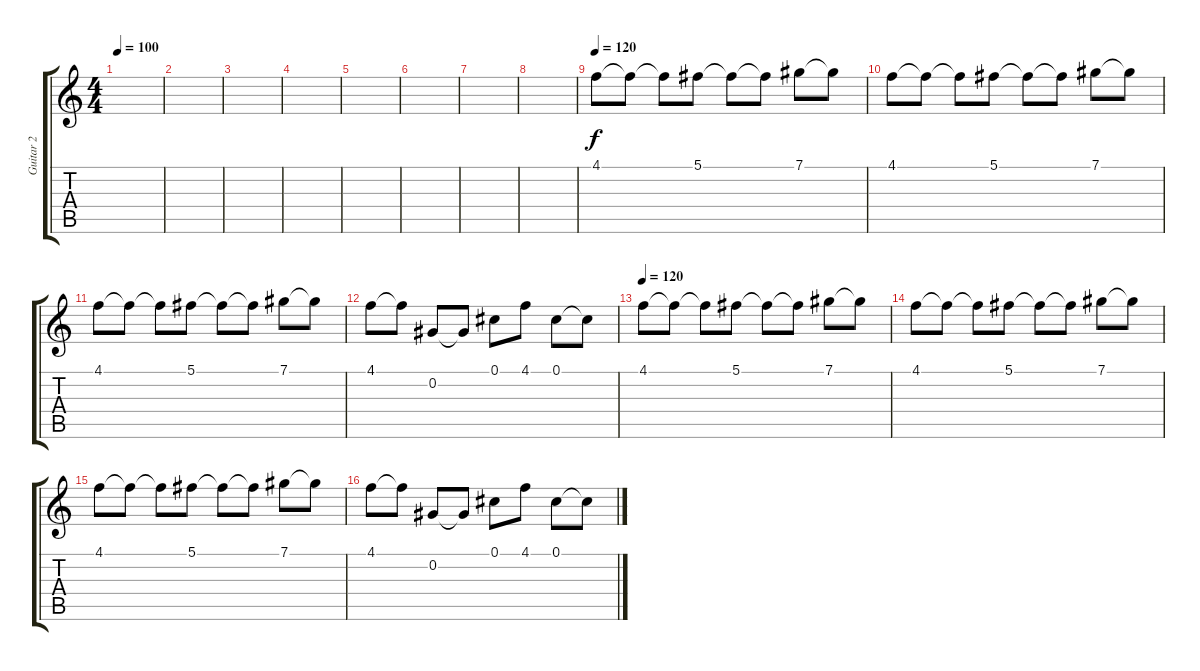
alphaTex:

\track ("Guitar 2" "Guitar 2") {instrument overdrivenguitar}
\staff {score tabs}
\tuning (Db4 Ab3 E3 B2 Gb2 Db2) {hide}
\ts (4 4)
\tempo 100
\clef g2
\ks c
|
|
|
|
|
|
|
|
\tempo 120
4.1.8 4.1{t}.8 4.1{t}.8 5.1.8 5.1{t}.8 5.1{t}.8 7.1.8 7.1{t}.8 |
4.1.8 4.1{t}.8 4.1{t}.8 5.1.8 5.1{t}.8 5.1{t}.8 7.1.8 7.1{t}.8 |
4.1.8 4.1{t}.8 4.1{t}.8 5.1.8 5.1{t}.8 5.1{t}.8 7.1.8 7.1{t}.8 |
4.1.8 4.1{t}.8 0.2.8 0.2{t}.8 0.1.8 4.1.8 0.1.8 0.1{t}.8 |
\tempo 120
4.1.8 4.1{t}.8 4.1{t}.8 5.1.8 5.1{t}.8 5.1{t}.8 7.1.8 7.1{t}.8 |
4.1.8 4.1{t}.8 4.1{t}.8 5.1.8 5.1{t}.8 5.1{t}.8 7.1.8 7.1{t}.8 |
4.1.8 4.1{t}.8 4.1{t}.8 5.1.8 5.1{t}.8 5.1{t}.8 7.1.8 7.1{t}.8 |
4.1.8 4.1{t}.8 0.2.8 0.2{t}.8 0.1.8 4.1.8 0.1.8 0.1{t}.8
